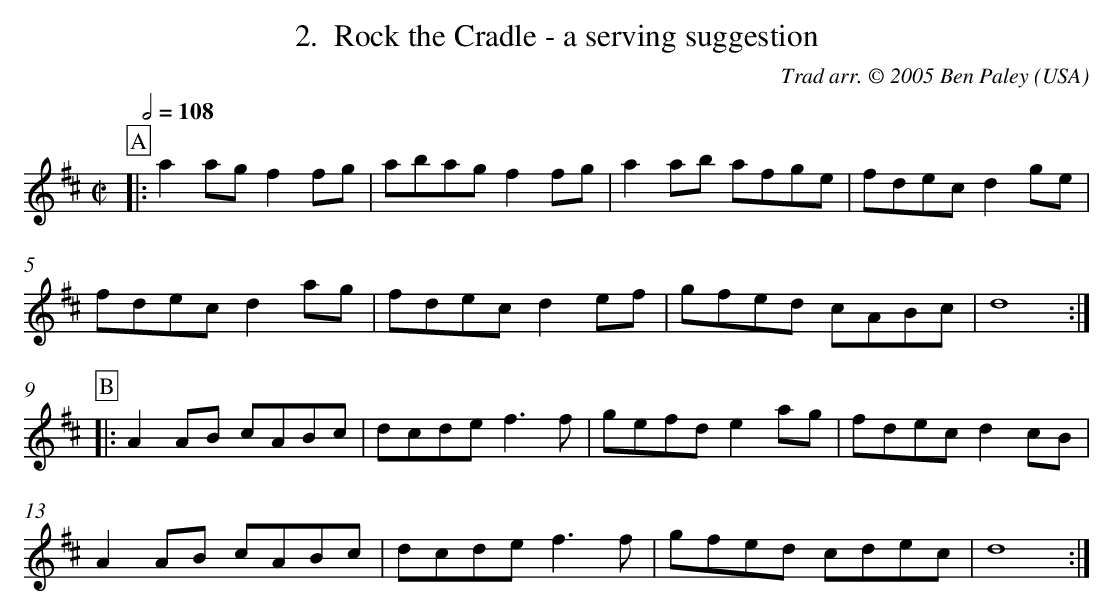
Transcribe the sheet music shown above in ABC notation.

X:1
T:Rock the Cradle - a serving suggestion
L:1/8
M:C|
C:Trad arr. © 2005 Ben Paley
O:USA
Q:1/2=108
K:D
P:A
|: a2 ag f2 fg | abag f2 fg | a2 ab afge | fdec d2 ge |
fdec d2 ag | fdec d2 ef | gfed cABc | d8 :|
P:B
|: A2 AB cABc | dcde f3 f | gefd e2 ag | fdec d2 cB |
A2 AB cABc | dcde f3 f | gfed cdec  | d8 :|
